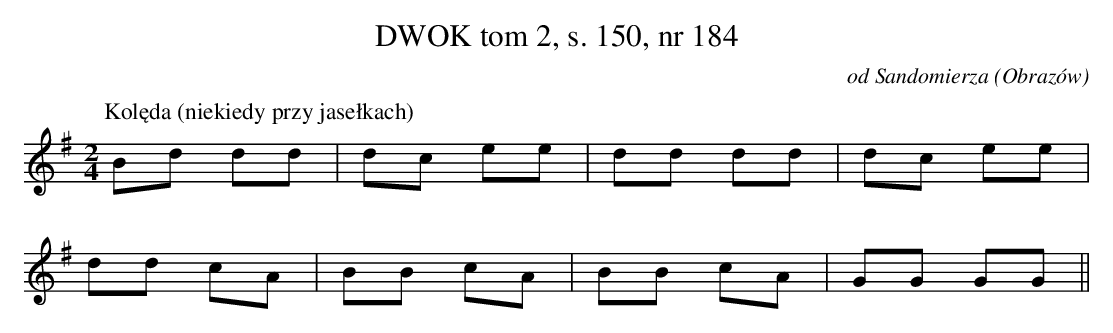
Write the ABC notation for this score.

X:1
T: DWOK tom 2, s. 150, nr 184
O: od Sandomierza (Obrazów)
L: 1/16
M: 2/4
K: G
P: Kolęda (niekiedy przy jasełkach)
B2d2 d2d2 | d2c2 e2e2 | d2d2 d2d2 | d2c2 e2e2 |
d2d2 c2A2 | B2B2 c2A2 | B2B2 c2A2 | G2G2 G2G2 ||
